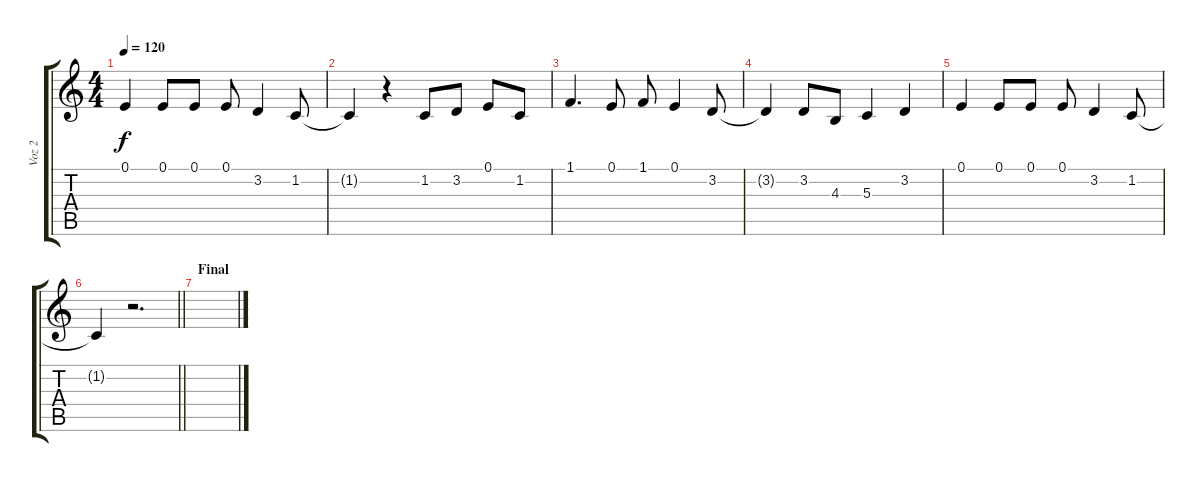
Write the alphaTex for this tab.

\track ("Voz 2" "Voz 2") {instrument clarinet}
\staff {score tabs}
\tuning (E4 B3 G3 D3 A2 E2) {hide}
\ts (4 4)
\tempo 120
\clef g2
\ks c
0.1.4{dy f} 0.1.8 0.1.8 0.1.8 3.2.4 1.2.8 |
1.2{t}.4 r.4 1.2.8 3.2.8 0.1.8 1.2.8 |
1.1.4{d} 0.1.8 1.1.8 0.1.4 3.2.8 |
3.2{t}.4 3.2.8 4.3.8 5.3.4 3.2.4 |
0.1.4 0.1.8 0.1.8 0.1.8 3.2.4 1.2.8 |
\barLineRight lightlight
1.2{t}.4 r.2{d} |
\section ("" "Final")
